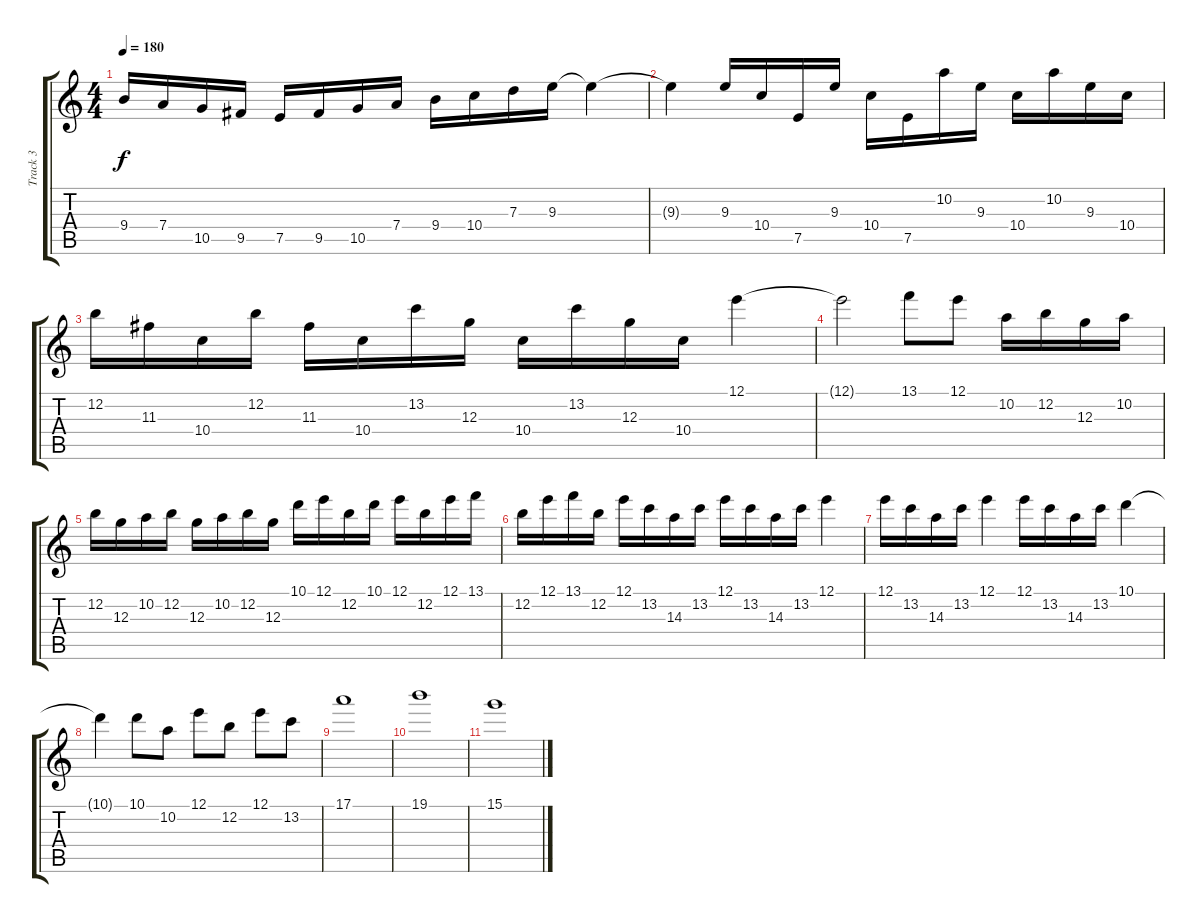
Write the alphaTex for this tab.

\track ("Track 3" "Track 3") {instrument overdrivenguitar}
\staff {score tabs}
\tuning (E4 B3 G3 D3 A2 E2) {hide}
\ts (4 4)
\tempo 180
\clef g2
\ks c
9.4.16{dy f} 7.4.16 10.5.16 9.5.16 7.5.16 9.5.16 10.5.16 7.4.16 9.4.16 10.4.16 7.3.16 9.3.16 9.3{t}.4 |
9.3{t}.4 9.3.16 10.4.16 7.5.16 9.3.16 10.4.16 7.5.16 10.2.16 9.3.16 10.4.16 10.2.16 9.3.16 10.4.16 |
12.2.16 11.3.16 10.4.16 12.2.16 11.3.16 10.4.16 13.2.16 12.3.16 10.4.16 13.2.16 12.3.16 10.4.16 12.1.4 |
12.1{t}.2 13.1.8 12.1.8 10.2.16 12.2.16 12.3.16 10.2.16 |
12.2.16 12.3.16 10.2.16 12.2.16 12.3.16 10.2.16 12.2.16 12.3.16 10.1.16 12.1.16 12.2.16 10.1.16 12.1.16 12.2.16 12.1.16 13.1.16 |
12.2.16 12.1.16 13.1.16 12.2.16 12.1.16 13.2.16 14.3.16 13.2.16 12.1.16 13.2.16 14.3.16 13.2.16 12.1.4 |
12.1.16 13.2.16 14.3.16 13.2.16 12.1.4 12.1.16 13.2.16 14.3.16 13.2.16 10.1.4 |
10.1{t}.4 10.1.8 10.2.8 12.1.8 12.2.8 12.1.8 13.2.8 |
17.1.1 |
19.1.1 |
15.1.1
